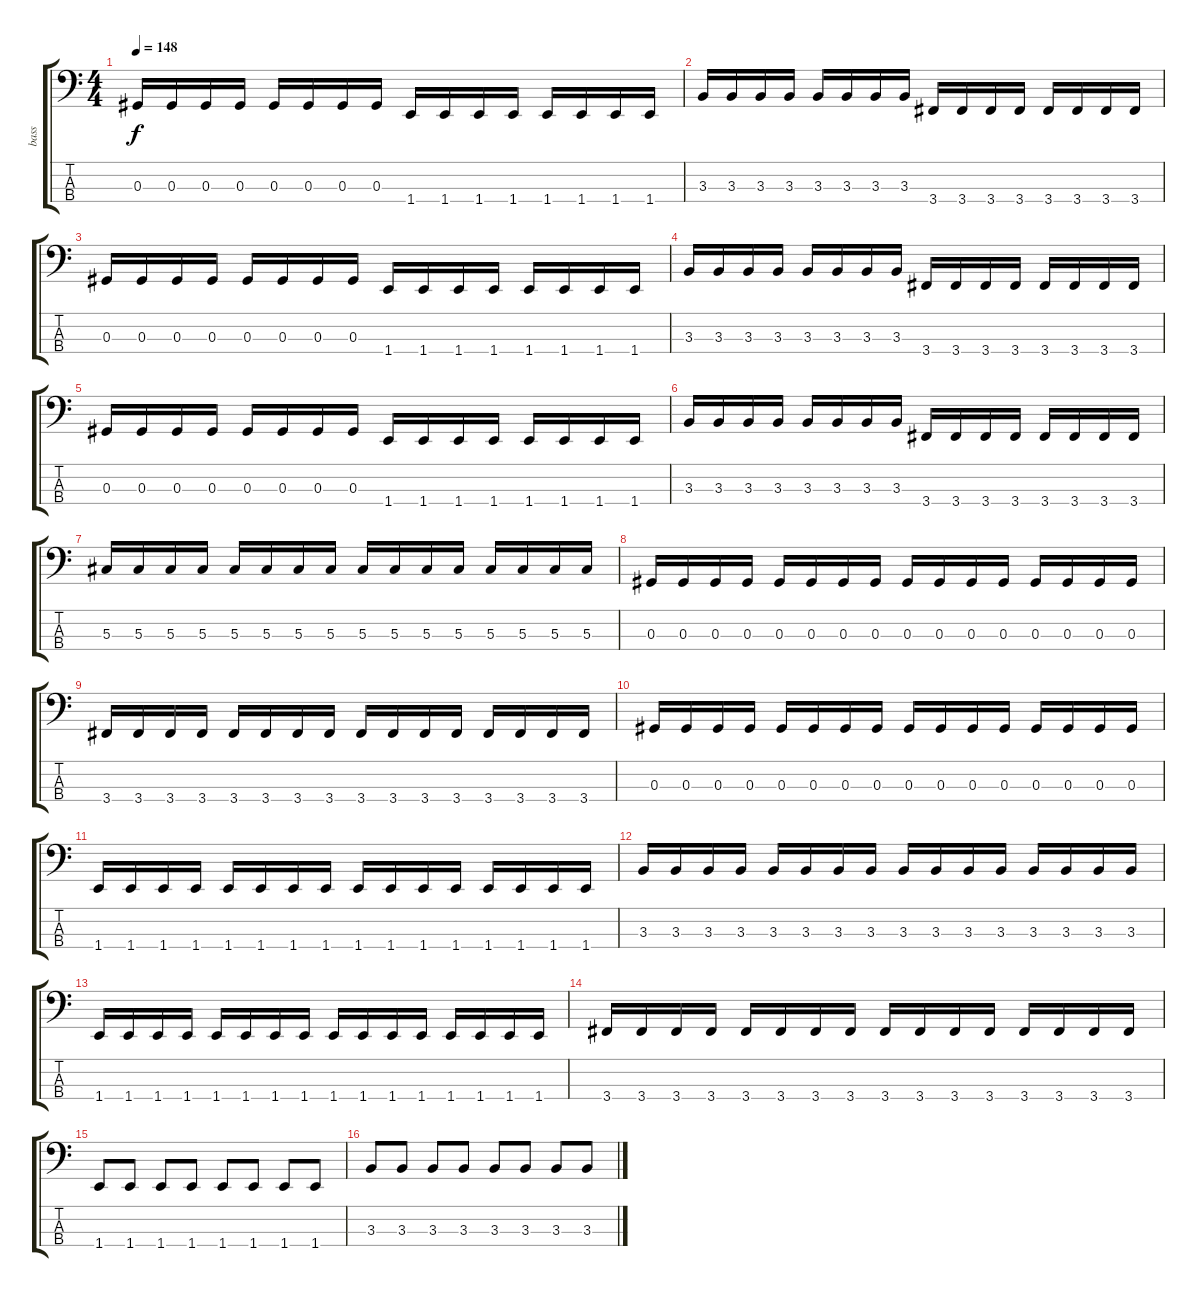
\track ("bass" "bass") {instrument electricbassfinger}
\staff {score tabs}
\tuning (Gb2 Db2 Ab1 Eb1) {hide}
\ts (4 4)
\tempo 148
\clef f4
\ks c
0.3.16{dy f} 0.3.16 0.3.16 0.3.16 0.3.16 0.3.16 0.3.16 0.3.16 1.4.16 1.4.16 1.4.16 1.4.16 1.4.16 1.4.16 1.4.16 1.4.16 |
3.3.16 3.3.16 3.3.16 3.3.16 3.3.16 3.3.16 3.3.16 3.3.16 3.4.16 3.4.16 3.4.16 3.4.16 3.4.16 3.4.16 3.4.16 3.4.16 |
0.3.16 0.3.16 0.3.16 0.3.16 0.3.16 0.3.16 0.3.16 0.3.16 1.4.16 1.4.16 1.4.16 1.4.16 1.4.16 1.4.16 1.4.16 1.4.16 |
3.3.16 3.3.16 3.3.16 3.3.16 3.3.16 3.3.16 3.3.16 3.3.16 3.4.16 3.4.16 3.4.16 3.4.16 3.4.16 3.4.16 3.4.16 3.4.16 |
0.3.16 0.3.16 0.3.16 0.3.16 0.3.16 0.3.16 0.3.16 0.3.16 1.4.16 1.4.16 1.4.16 1.4.16 1.4.16 1.4.16 1.4.16 1.4.16 |
3.3.16 3.3.16 3.3.16 3.3.16 3.3.16 3.3.16 3.3.16 3.3.16 3.4.16 3.4.16 3.4.16 3.4.16 3.4.16 3.4.16 3.4.16 3.4.16 |
5.3.16 5.3.16 5.3.16 5.3.16 5.3.16 5.3.16 5.3.16 5.3.16 5.3.16 5.3.16 5.3.16 5.3.16 5.3.16 5.3.16 5.3.16 5.3.16 |
0.3.16 0.3.16 0.3.16 0.3.16 0.3.16 0.3.16 0.3.16 0.3.16 0.3.16 0.3.16 0.3.16 0.3.16 0.3.16 0.3.16 0.3.16 0.3.16 |
3.4.16 3.4.16 3.4.16 3.4.16 3.4.16 3.4.16 3.4.16 3.4.16 3.4.16 3.4.16 3.4.16 3.4.16 3.4.16 3.4.16 3.4.16 3.4.16 |
0.3.16 0.3.16 0.3.16 0.3.16 0.3.16 0.3.16 0.3.16 0.3.16 0.3.16 0.3.16 0.3.16 0.3.16 0.3.16 0.3.16 0.3.16 0.3.16 |
1.4.16 1.4.16 1.4.16 1.4.16 1.4.16 1.4.16 1.4.16 1.4.16 1.4.16 1.4.16 1.4.16 1.4.16 1.4.16 1.4.16 1.4.16 1.4.16 |
3.3.16 3.3.16 3.3.16 3.3.16 3.3.16 3.3.16 3.3.16 3.3.16 3.3.16 3.3.16 3.3.16 3.3.16 3.3.16 3.3.16 3.3.16 3.3.16 |
1.4.16 1.4.16 1.4.16 1.4.16 1.4.16 1.4.16 1.4.16 1.4.16 1.4.16 1.4.16 1.4.16 1.4.16 1.4.16 1.4.16 1.4.16 1.4.16 |
3.4.16 3.4.16 3.4.16 3.4.16 3.4.16 3.4.16 3.4.16 3.4.16 3.4.16 3.4.16 3.4.16 3.4.16 3.4.16 3.4.16 3.4.16 3.4.16 |
1.4.8 1.4.8 1.4.8 1.4.8 1.4.8 1.4.8 1.4.8 1.4.8 |
3.3.8 3.3.8 3.3.8 3.3.8 3.3.8 3.3.8 3.3.8 3.3.8
